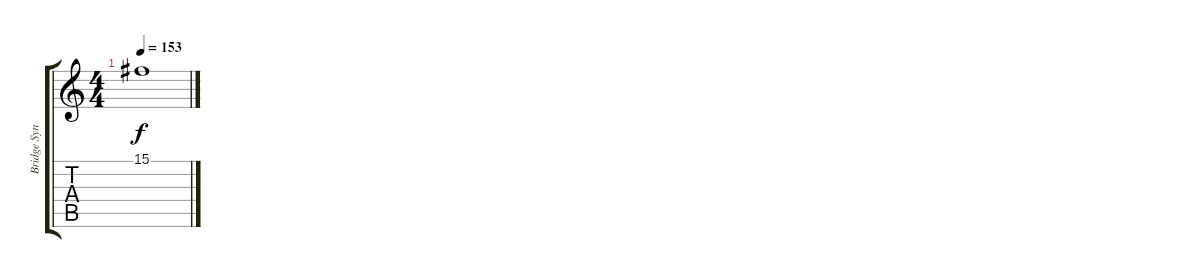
\track ("Bridge Synth - ???" "Bridge Syn") {instrument pad2warm}
\staff {score tabs}
\tuning (Eb4 Bb3 Gb3 Db3 Ab2 Eb2) {hide}
\ts (4 4)
\tempo 153
\clef g2
\ks c
15.1{t}.1{dy f}
